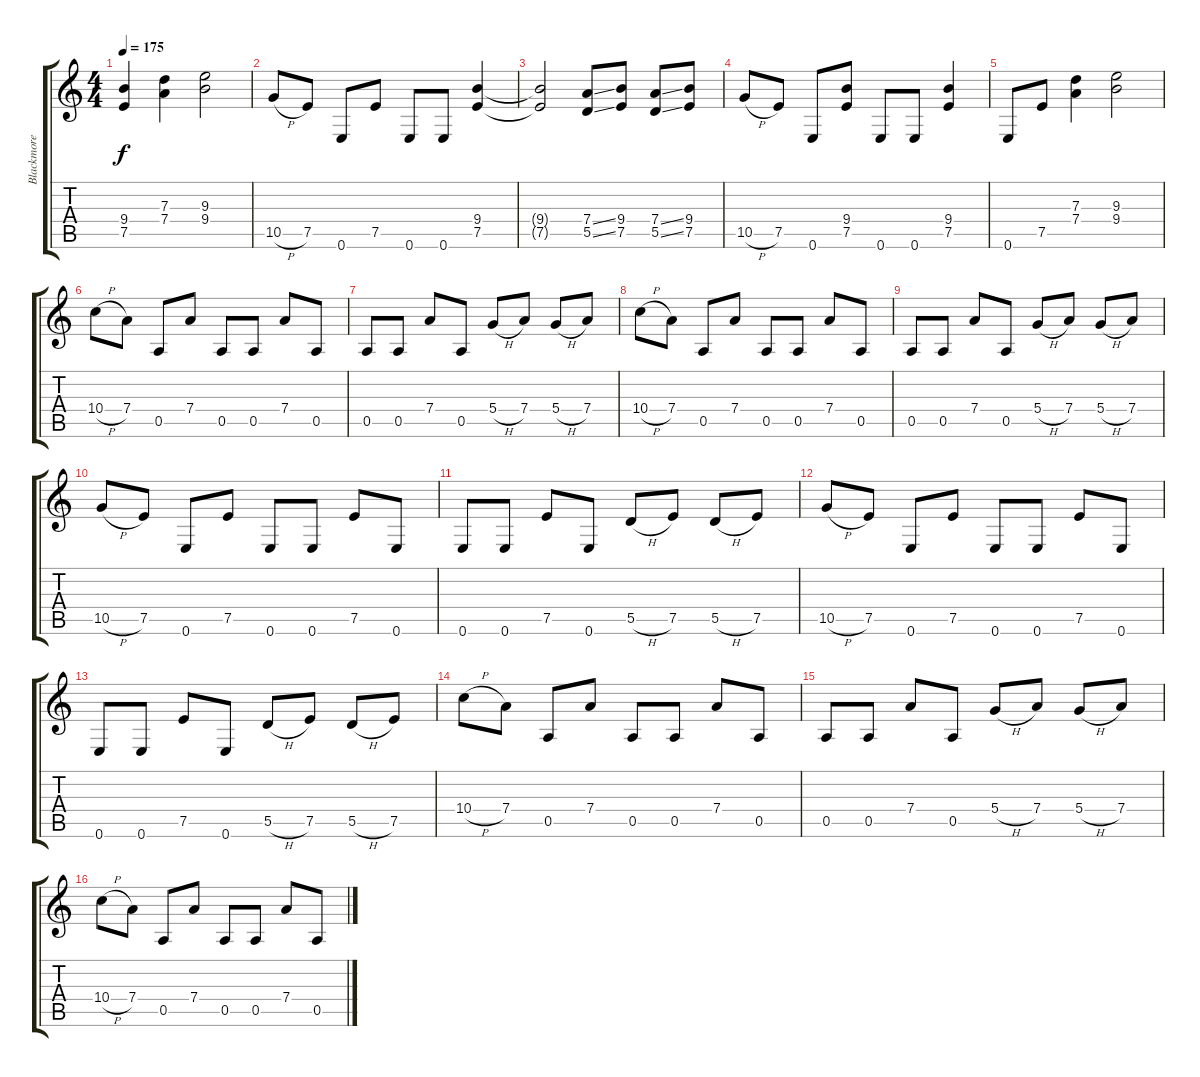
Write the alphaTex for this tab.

\track ("Blackmore" "Blackmore") {instrument distortionguitar}
\staff {score tabs}
\tuning (E4 B3 G3 D3 A2 E2) {hide}
\ts (4 4)
\tempo 175
\clef g2
\ks c
(9.4{t} 7.5{t}).4{dy f} (7.3 7.4).4 (9.3 9.4).2 |
10.5{h}.8 7.5.8 0.6.8 7.5.8 0.6.8 0.6.8 (9.4 7.5).4 |
(9.4{t} 7.5{t}).2 (7.4{ss} 5.5{ss}).8 (9.4 7.5).8 (7.4{ss} 5.5{ss}).8 (9.4 7.5).8 |
10.5{h}.8 7.5.8 0.6.8 (9.4 7.5).8 0.6.8 0.6.8 (9.4 7.5).4 |
0.6.8 7.5.8 (7.3 7.4).4 (9.3 9.4).2 |
10.4{h}.8 7.4.8 0.5.8 7.4.8 0.5.8 0.5.8 7.4.8 0.5.8 |
0.5.8 0.5.8 7.4.8 0.5.8 5.4{h}.8 7.4.8 5.4{h}.8 7.4.8 |
10.4{h}.8 7.4.8 0.5.8 7.4.8 0.5.8 0.5.8 7.4.8 0.5.8 |
0.5.8 0.5.8 7.4.8 0.5.8 5.4{h}.8 7.4.8 5.4{h}.8 7.4.8 |
10.5{h}.8 7.5.8 0.6.8 7.5.8 0.6.8 0.6.8 7.5.8 0.6.8 |
0.6.8 0.6.8 7.5.8 0.6.8 5.5{h}.8 7.5.8 5.5{h}.8 7.5.8 |
10.5{h}.8 7.5.8 0.6.8 7.5.8 0.6.8 0.6.8 7.5.8 0.6.8 |
0.6.8 0.6.8 7.5.8 0.6.8 5.5{h}.8 7.5.8 5.5{h}.8 7.5.8 |
10.4{h}.8 7.4.8 0.5.8 7.4.8 0.5.8 0.5.8 7.4.8 0.5.8 |
0.5.8 0.5.8 7.4.8 0.5.8 5.4{h}.8 7.4.8 5.4{h}.8 7.4.8 |
10.4{h}.8 7.4.8 0.5.8 7.4.8 0.5.8 0.5.8 7.4.8 0.5.8
